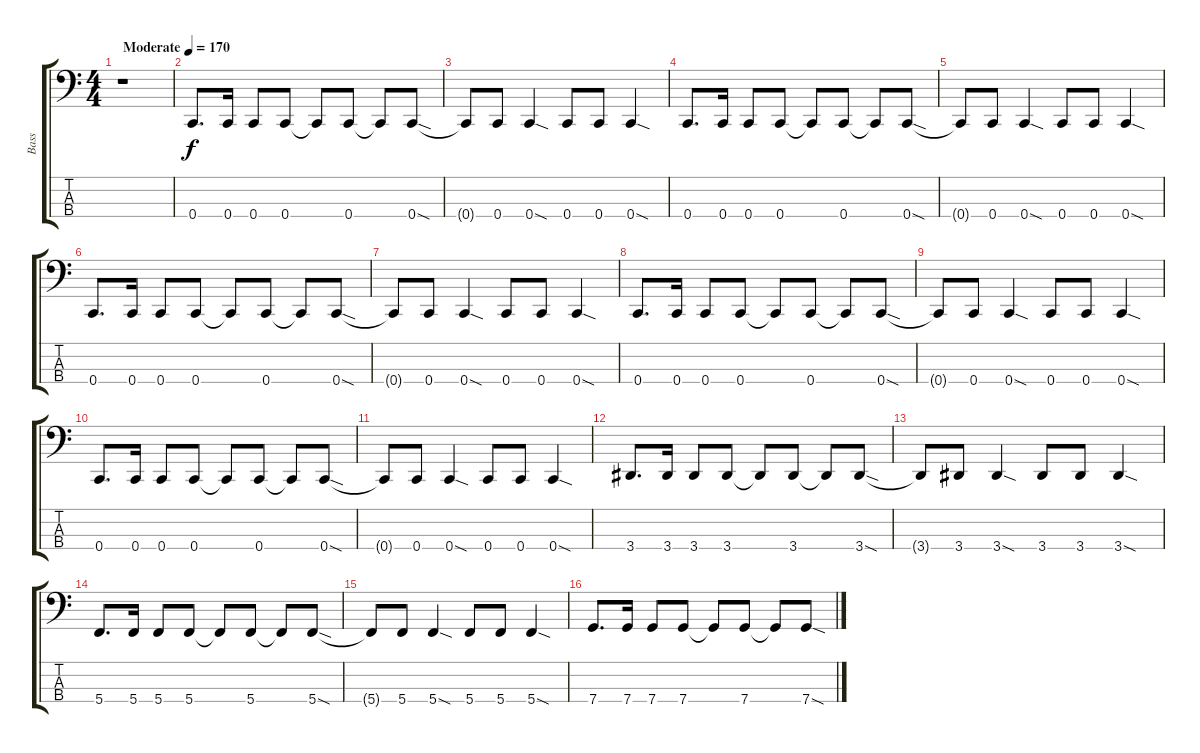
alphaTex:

\track ("Bass" "Bass") {instrument electricbassfinger}
\staff {score tabs}
\tuning (G2 D2 A1 C1) {hide}
\ts (4 4)
\tempo (170 "Moderate")
\clef f4
\ks c
r.1{dy f instrument electricbassfinger} |
0.4.8{d} 0.4.16 0.4.8 0.4.8 0.4{t}.8 0.4.8 0.4{t}.8 0.4{sod}.8 |
0.4{t}.8 0.4.8 0.4{sod}.4 0.4.8 0.4.8 0.4{sod}.4 |
0.4.8{d} 0.4.16 0.4.8 0.4.8 0.4{t}.8 0.4.8 0.4{t}.8 0.4{sod}.8 |
0.4{t}.8 0.4.8 0.4{sod}.4 0.4.8 0.4.8 0.4{sod}.4 |
0.4.8{d} 0.4.16 0.4.8 0.4.8 0.4{t}.8 0.4.8 0.4{t}.8 0.4{sod}.8 |
0.4{t}.8 0.4.8 0.4{sod}.4 0.4.8 0.4.8 0.4{sod}.4 |
0.4.8{d} 0.4.16 0.4.8 0.4.8 0.4{t}.8 0.4.8 0.4{t}.8 0.4{sod}.8 |
0.4{t}.8 0.4.8 0.4{sod}.4 0.4.8 0.4.8 0.4{sod}.4 |
0.4.8{d} 0.4.16 0.4.8 0.4.8 0.4{t}.8 0.4.8 0.4{t}.8 0.4{sod}.8 |
0.4{t}.8 0.4.8 0.4{sod}.4 0.4.8 0.4.8 0.4{sod}.4 |
3.4.8{d} 3.4.16 3.4.8 3.4.8 3.4{t}.8 3.4.8 3.4{t}.8 3.4{sod}.8 |
3.4{t}.8 3.4.8 3.4{sod}.4 3.4.8 3.4.8 3.4{sod}.4 |
5.4.8{d} 5.4.16 5.4.8 5.4.8 5.4{t}.8 5.4.8 5.4{t}.8 5.4{sod}.8 |
5.4{t}.8 5.4.8 5.4{sod}.4 5.4.8 5.4.8 5.4{sod}.4 |
7.4.8{d} 7.4.16 7.4.8 7.4.8 7.4{t}.8 7.4.8 7.4{t}.8 7.4{sod}.8
